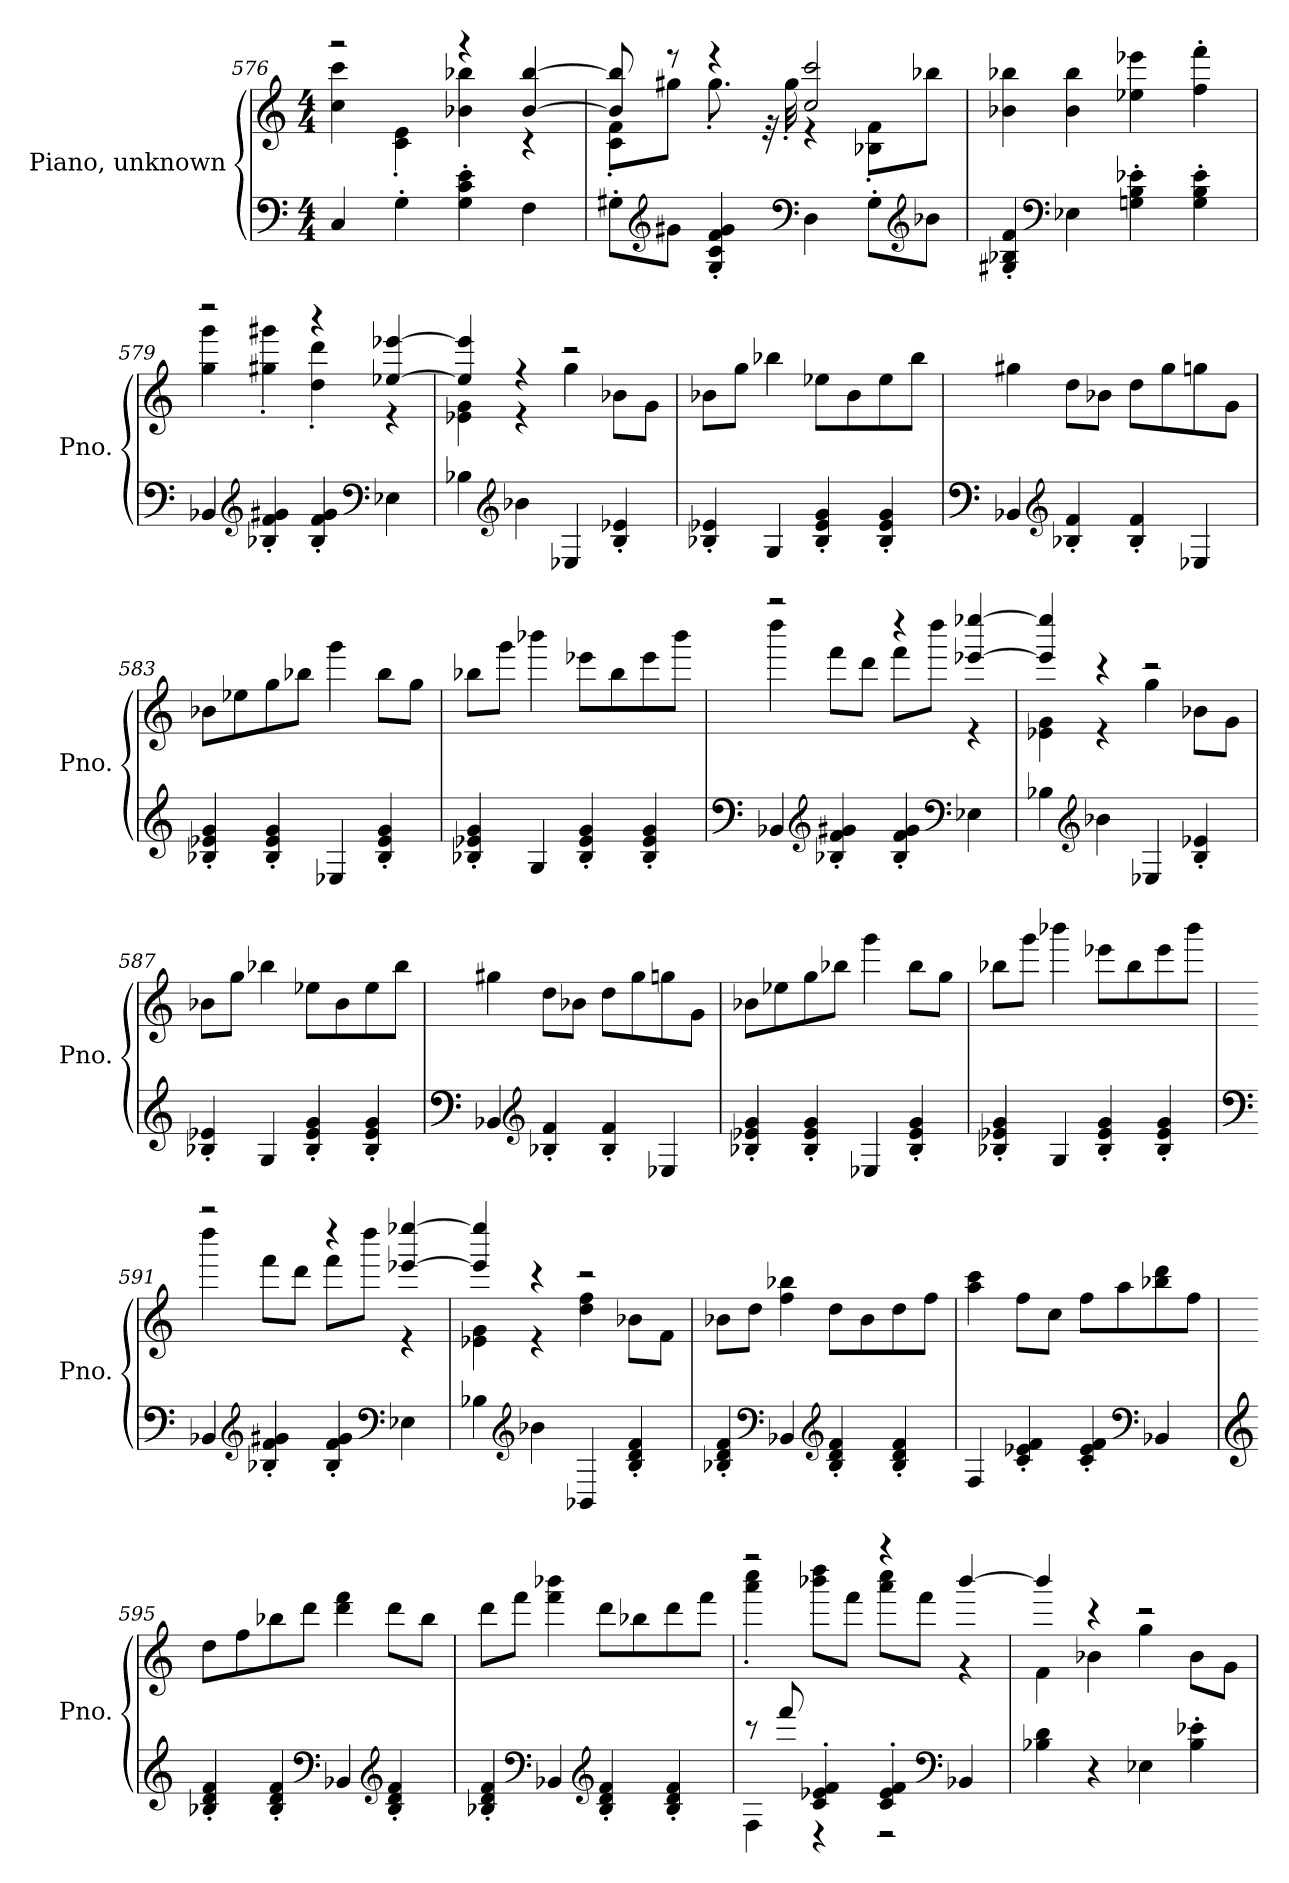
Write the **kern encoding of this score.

**kern	**kern
*part1	*part1
*staff2	*staff1
*I"Piano, unknown	*
*I'Pno.	*
*clefF4	*clefG2
*k[]	*k[]
*M4/4	*M4/4
=576	=576
*	*^
4C/	2r	4cc\ 4ccc\
4G'\	.	4c\' 4e\'
4G\' 4c\' 4e\'	4r	4b-X\ 4bb-X\
4F\	[4b-/ [4bb-/	4r
!!LO:LB:g=z	!!
=577	=577	=577
8G#X'\L	8b-/] 8bb-/]	8c\' 8f\'L
*clefG2	*	*
8g#X\J	8r	8gg#X\J
4G#/' 4c/' 4f/' 4g#/'	4r	8.gg#'\
.	.	32r
.	.	32gg#'\
*clefF4	*	*
4D\	2cc/ 2ccc/	4r
8G#'\L	.	8B-X\' 8f\'L
*clefG2	*	*
8b-X\J	.	8bb-X\J
*	*v	*v
=578	=578
4G#X/' 4B-X/' 4f/'	4b-X\ 4bb-X\
*clefF4	*
4E-X\	4b-\ 4bb-\
4Gn\' 4B-\' 4e-X\'	4ee-X\ 4eee-X\
4G\' 4B-\' 4e-\'	4ff\' 4fff\'
=579	=579
*	*^
4BB-X/	2r	4gg\ 4ggg\
*clefG2	*	*
4B-X/' 4f/' 4g#X/'	.	4gg#X\' 4ggg#X\'
4B-/' 4f/' 4g#/'	4r	4dd\' 4ddd\'
*clefF4	*	*
4E-X\	[4ee-X/ [4eee-X/	4r
!!LO:LB:g=z	!!
=580	=580	=580
4B-X\	4ee-/] 4eee-/]	4e-X\ 4g\
*clefG2	*	*
4b-X\	4r	4r
4E-X/	2r	4gg\
4B-/' 4e-X/'	.	8b-X\L
.	.	8g\J
*	*v	*v
=581	=581
4B-X/' 4e-X/'	8b-X\L
.	8gg\J
4G/	4bb-X\
4B-/' 4e-/' 4g/'	8ee-X\L
.	8b-\
4B-/' 4e-/' 4g/'	8ee-\
.	8bb-\J
=582	=582
*clefF4	*
4BB-X/	4gg#X\
*clefG2	*
4B-X/' 4f/'	8dd\L
.	8b-X\J
4B-/' 4f/'	8dd\L
.	8gg#\
4E-X/	8ggn\
.	8g\J
=583	=583
4B-X/' 4e-X/' 4g/'	8b-X\L
.	8ee-X\
4B-/' 4e-/' 4g/'	8gg\
.	8bb-X\J
4E-X/	4ggg\
4B-/' 4e-/' 4g/'	8bb-\L
.	8gg\J
!!LO:PB:g=z
=584	=584
4B-X/' 4e-X/' 4g/'	8bb-X\L
.	8ggg\J
4G/	4bbb-X\
4B-/' 4e-/' 4g/'	8eee-X\L
.	8bb-\
4B-/' 4e-/' 4g/'	8eee-\
.	8bbb-\J
=585	=585
*clefF4	*
*	*^
4BB-X/	2r	4dddd\
*clefG2	*	*
4B-X/' 4f/' 4g#X/'	.	8fff\L
.	.	8ddd\J
4B-/' 4f/' 4g#/'	4r	8fff\L
.	.	8dddd\J
*clefF4	*	*
4E-X\	[4eee-X/ [4eeee-X/	4r
=586	=586	=586
4B-X\	4eee-/] 4eeee-/]	4e-X\ 4g\
*clefG2	*	*
4b-X\	4r	4r
4E-X/	2r	4gg\
4B-/' 4e-X/'	.	8b-X\L
.	.	8g\J
*	*v	*v
=587	=587
4B-X/' 4e-X/'	8b-X\L
.	8gg\J
4G/	4bb-X\
4B-/' 4e-/' 4g/'	8ee-X\L
.	8b-\
4B-/' 4e-/' 4g/'	8ee-\
.	8bb-\J
!!LO:LB:g=z
=588	=588
*clefF4	*
4BB-X/	4gg#X\
*clefG2	*
4B-X/' 4f/'	8dd\L
.	8b-X\J
4B-/' 4f/'	8dd\L
.	8gg#\
4E-X/	8ggn\
.	8g\J
=589	=589
4B-X/' 4e-X/' 4g/'	8b-X\L
.	8ee-X\
4B-/' 4e-/' 4g/'	8gg\
.	8bb-X\J
4E-X/	4ggg\
4B-/' 4e-/' 4g/'	8bb-\L
.	8gg\J
=590	=590
4B-X/' 4e-X/' 4g/'	8bb-X\L
.	8ggg\J
4G/	4bbb-X\
4B-/' 4e-/' 4g/'	8eee-X\L
.	8bb-\
4B-/' 4e-/' 4g/'	8eee-\
.	8bbb-\J
!!LO:LB:g=z
=591	=591
*clefF4	*
*	*^
4BB-X/	2r	4dddd\
*clefG2	*	*
4B-X/' 4f/' 4g#X/'	.	8fff\L
.	.	8ddd\J
4B-/' 4f/' 4g#/'	4r	8fff\L
.	.	8dddd\J
*clefF4	*	*
4E-X\	[4eee-X/ [4eeee-X/	4r
=592	=592	=592
4B-X\	4eee-/] 4eeee-/]	4e-X\ 4g\
*clefG2	*	*
4b-X\	4r	4r
4BB-X/	2r	4dd\ 4ff\
4B-/' 4d/' 4f/'	.	8b-X\L
.	.	8f\J
*	*v	*v
=593	=593
4B-X/' 4d/' 4f/'	8b-X\L
.	8dd\J
*clefF4	*
4BB-X/	4ff\ 4bb-X\
*clefG2	*
4B-/' 4d/' 4f/'	8dd\L
.	8b-\
4B-/' 4d/' 4f/'	8dd\
.	8ff\J
=594	=594
4F/	4aa\ 4ccc\
4c/' 4e-X/' 4f/'	8ff\L
.	8cc\J
4c/' 4e-/' 4f/'	8ff\L
.	8aa\
*clefF4	*
4BB-X/	8bb-X\ 8ddd\
.	8ff\J
!!LO:LB:g=z
=595	=595
*clefG2	*
4B-X/' 4d/' 4f/'	8dd\L
.	8ff\
4B-/' 4d/' 4f/'	8bb-X\
.	8ddd\J
*clefF4	*
4BB-X/	4ddd\ 4fff\
*clefG2	*
4B-/' 4d/' 4f/'	8ddd\L
.	8bb-\J
=596	=596
4B-X/' 4d/' 4f/'	8ddd\L
.	8fff\J
*clefF4	*
4BB-X/	4fff\ 4bbb-X\
*clefG2	*
4B-/' 4d/' 4f/'	8ddd\L
.	8bb-X\
4B-/' 4d/' 4f/'	8ddd\
.	8fff\J
=597	=597
*^	*^
8r	4F\	2r	4aaa\' 4cccc\'
8fff/	.	.	.
4c/' 4e-X/' 4f/'	4r	.	8bbb-X\ 8dddd\L
.	.	.	8fff\J
4c/' 4e-/' 4f/'	2r	4r	8aaa\ 8cccc\L
.	.	.	8fff\J
*clefF4	*	*	*
4BB-X/	.	[4bbb-/	4r
*v	*v	*	*
!!LO:LB:g=z	!!
=598	=598	=598
4B-X\ 4d\	4bbb-/]	4f\
4r	4r	4b-X\
4E-X\	2r	4gg\
4B-\' 4e-X\'	.	8b-\L
.	.	8g\J
*	*v	*v
=	=
*-	*-
